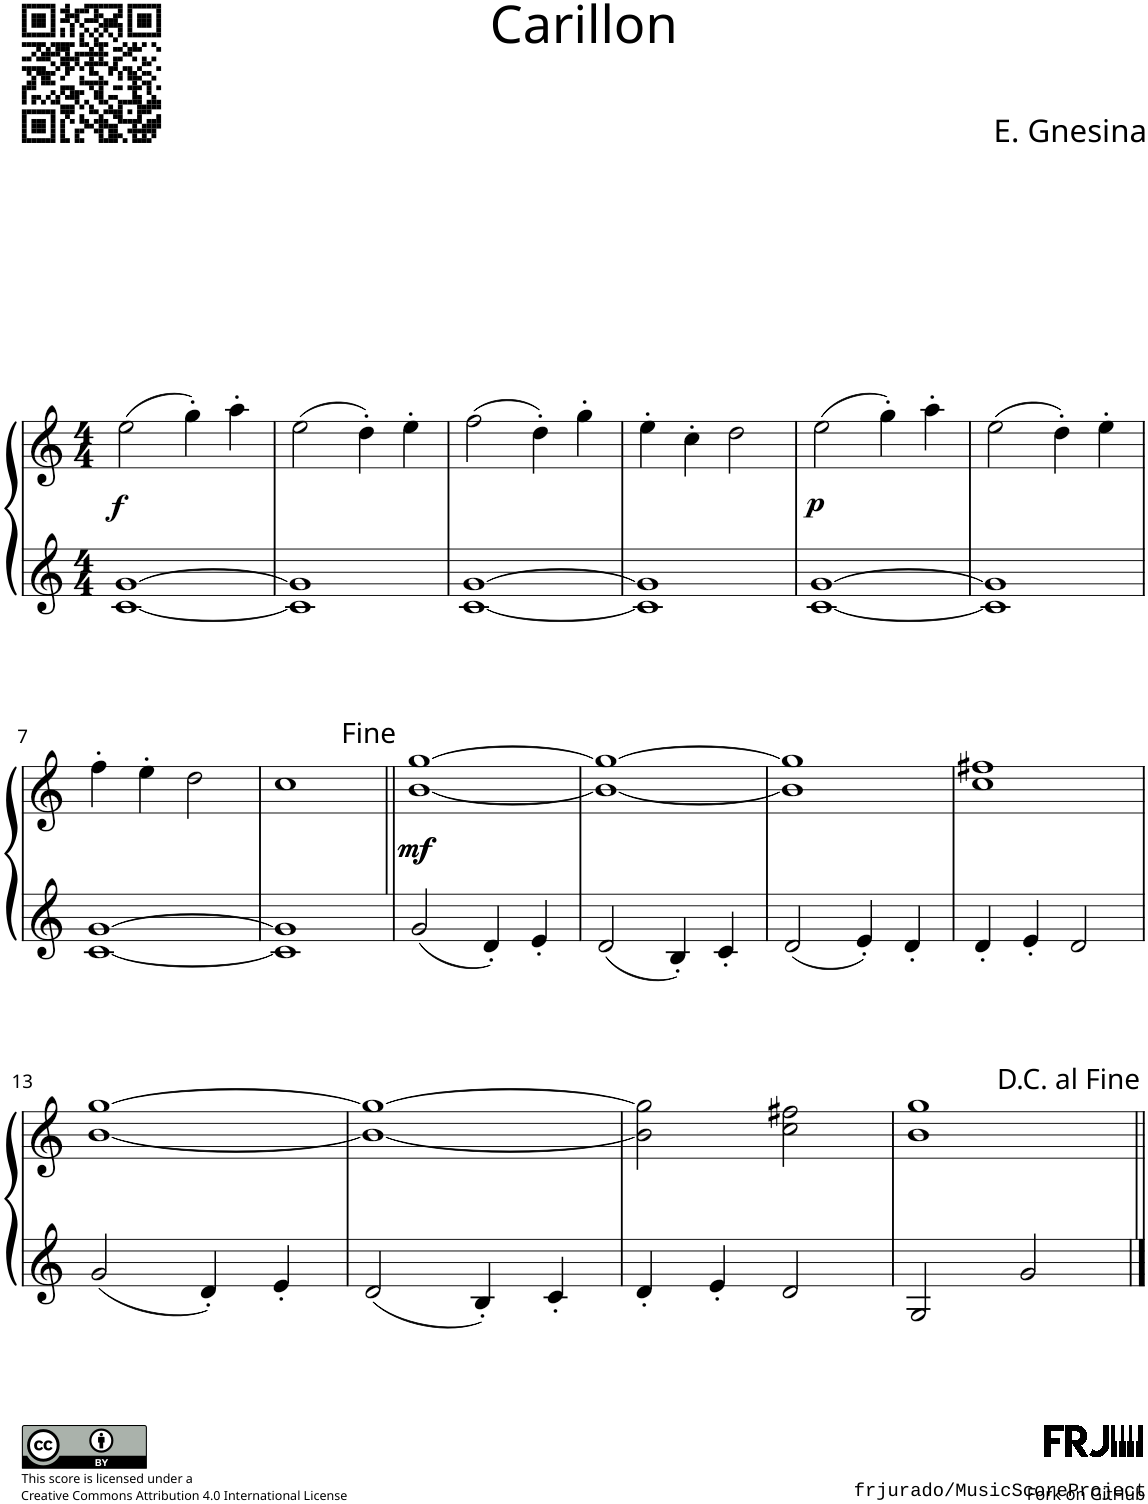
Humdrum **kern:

**kern	**kern	**dynam
*part1	*part1	*part1
*staff2	*staff1	*staff1/2
*I"Piano	*	*
*I'Pno.	*	*
*clefG2	*clefG2	*
*k[]	*k[]	*
*M4/4	*M4/4	*
=1	=1	=1
!	!	!LO:DY:b
[1c [1g	(2ee\	f
.	4gg'\)	.
.	4aa'\	.
=2	=2	=2
1c] 1g]	(2ee\	.
.	4dd'\)	.
.	4ee'\	.
=3	=3	=3
[1c [1g	(2ff\	.
.	4dd'\)	.
.	4gg'\	.
=4	=4	=4
1c] 1g]	4ee'\	.
.	4cc'\	.
.	2dd\	.
=5	=5	=5
!	!	!LO:DY:b
[1c [1g	(2ee\	p
.	4gg'\)	.
.	4aa'\	.
=6	=6	=6
1c] 1g]	(2ee\	.
.	4dd'\)	.
.	4ee'\	.
!!LO:LB:g=z
=7	=7	=7
[1c [1g	4ff'\	.
.	4ee'\	.
.	2dd\	.
=8	=8	=8
1c] 1g]	1cc	.
=9||	=9||	=9||
!	!	!LO:DY:b
!	!	!LO:DY:n=1:b
2g/	[1b [1gg	mf mf
4d'/	.	.
4e'/	.	.
=10	=10	=10
2d/	1b_ 1gg_	.
4B'/	.	.
4c'/	.	.
=11	=11	=11
2d/	1b] 1gg]	.
4e'/	.	.
4d'/	.	.
=12	=12	=12
4d'/	1cc 1ff#X	.
4e'/	.	.
2d/	.	.
!!LO:LB:g=z
=13	=13	=13
2g/	[1b [1gg	.
4d'/	.	.
4e'/	.	.
=14	=14	=14
2d/	1b_ 1gg_	.
4B'/	.	.
4c'/	.	.
=15	=15	=15
4d'/	2b\] 2gg\]	.
4e'/	.	.
2d/	2cc\ 2ff#X\	.
=16	=16	=16
2G/	1b 1gg	.
2g/	.	.
=||	=||	=||
*-	*-	*-
